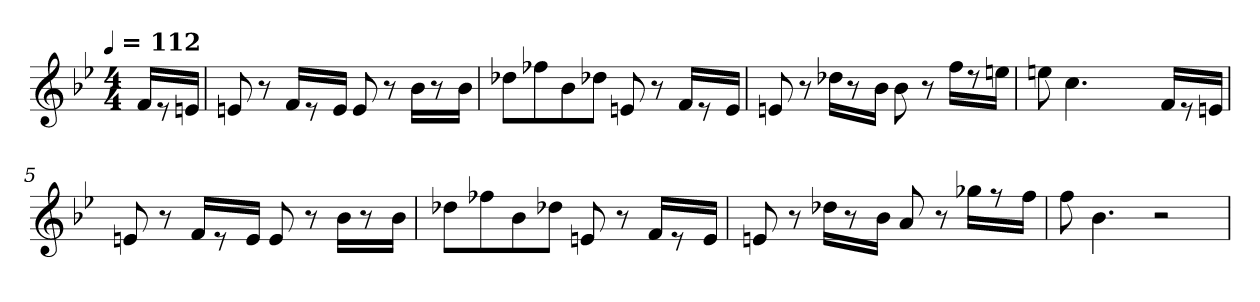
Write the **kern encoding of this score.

**kern
*part1
*staff1
*clefG2
*k[b-e-]
*g:
!!LO:TX:omd:t=[quarter] = 112
*M4/4
*MM112
=
16fLL
8r
16enJJ
=1
8en
8r
16fLL
8r
16eJJ
8e
8r
16b-LL
8r
16b-JJ
=2
8dd-XL
8ff-X
8b-
8dd-XJ
8en
8r
16fLL
8r
16eJJ
=3
8en
8r
16dd-XLL
8r
16b-JJ
8b-
8r
16ffLL
8r
16eenJJ
=4
8een
4.cc
4ryy
16fLL
8r
16enJJ
=5
8en
8r
16fLL
8r
16eJJ
8e
8r
16b-LL
8r
16b-JJ
=6
8dd-XL
8ff-X
8b-
8dd-XJ
8en
8r
16fLL
8r
16eJJ
=7
8en
8r
16dd-XLL
8r
16b-JJ
8a
8r
16gg-XLL
8r
16ffJJ
=8
8ff
4.b-
2r
=
*-
